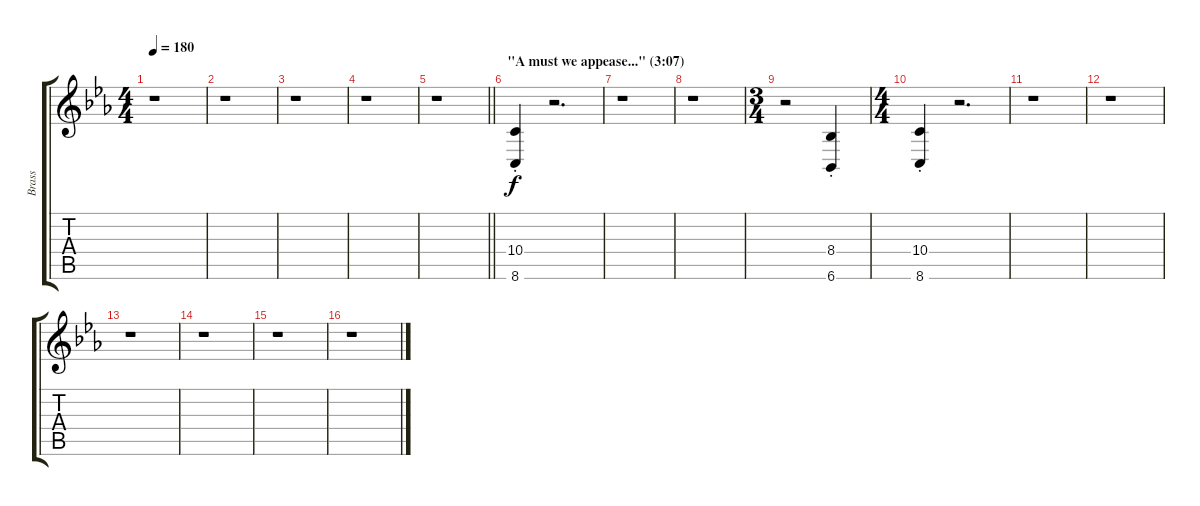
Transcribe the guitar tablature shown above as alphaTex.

\track ("Brass" "Brass") {instrument brasssection}
\staff {score tabs}
\tuning (E4 B3 G3 D3 A2 E2) {hide}
\ts (4 4)
\tempo 180
\clef g2
\ks cminor
r.1{dy f} |
r.1 |
r.1 |
r.1 |
\barLineRight lightlight
r.1 |
\section ("" "\"A must we appease...\" (3:07)")
(10.4{st} 8.6{st}).4 r.2{d} |
r.1 |
r.1 |
\ts (3 4)
r.2 (8.4{st} 6.6{st}).4 |
\ts (4 4)
(10.4{st} 8.6{st}).4 r.2{d} |
r.1 |
r.1 |
r.1 |
r.1 |
r.1 |
r.1
